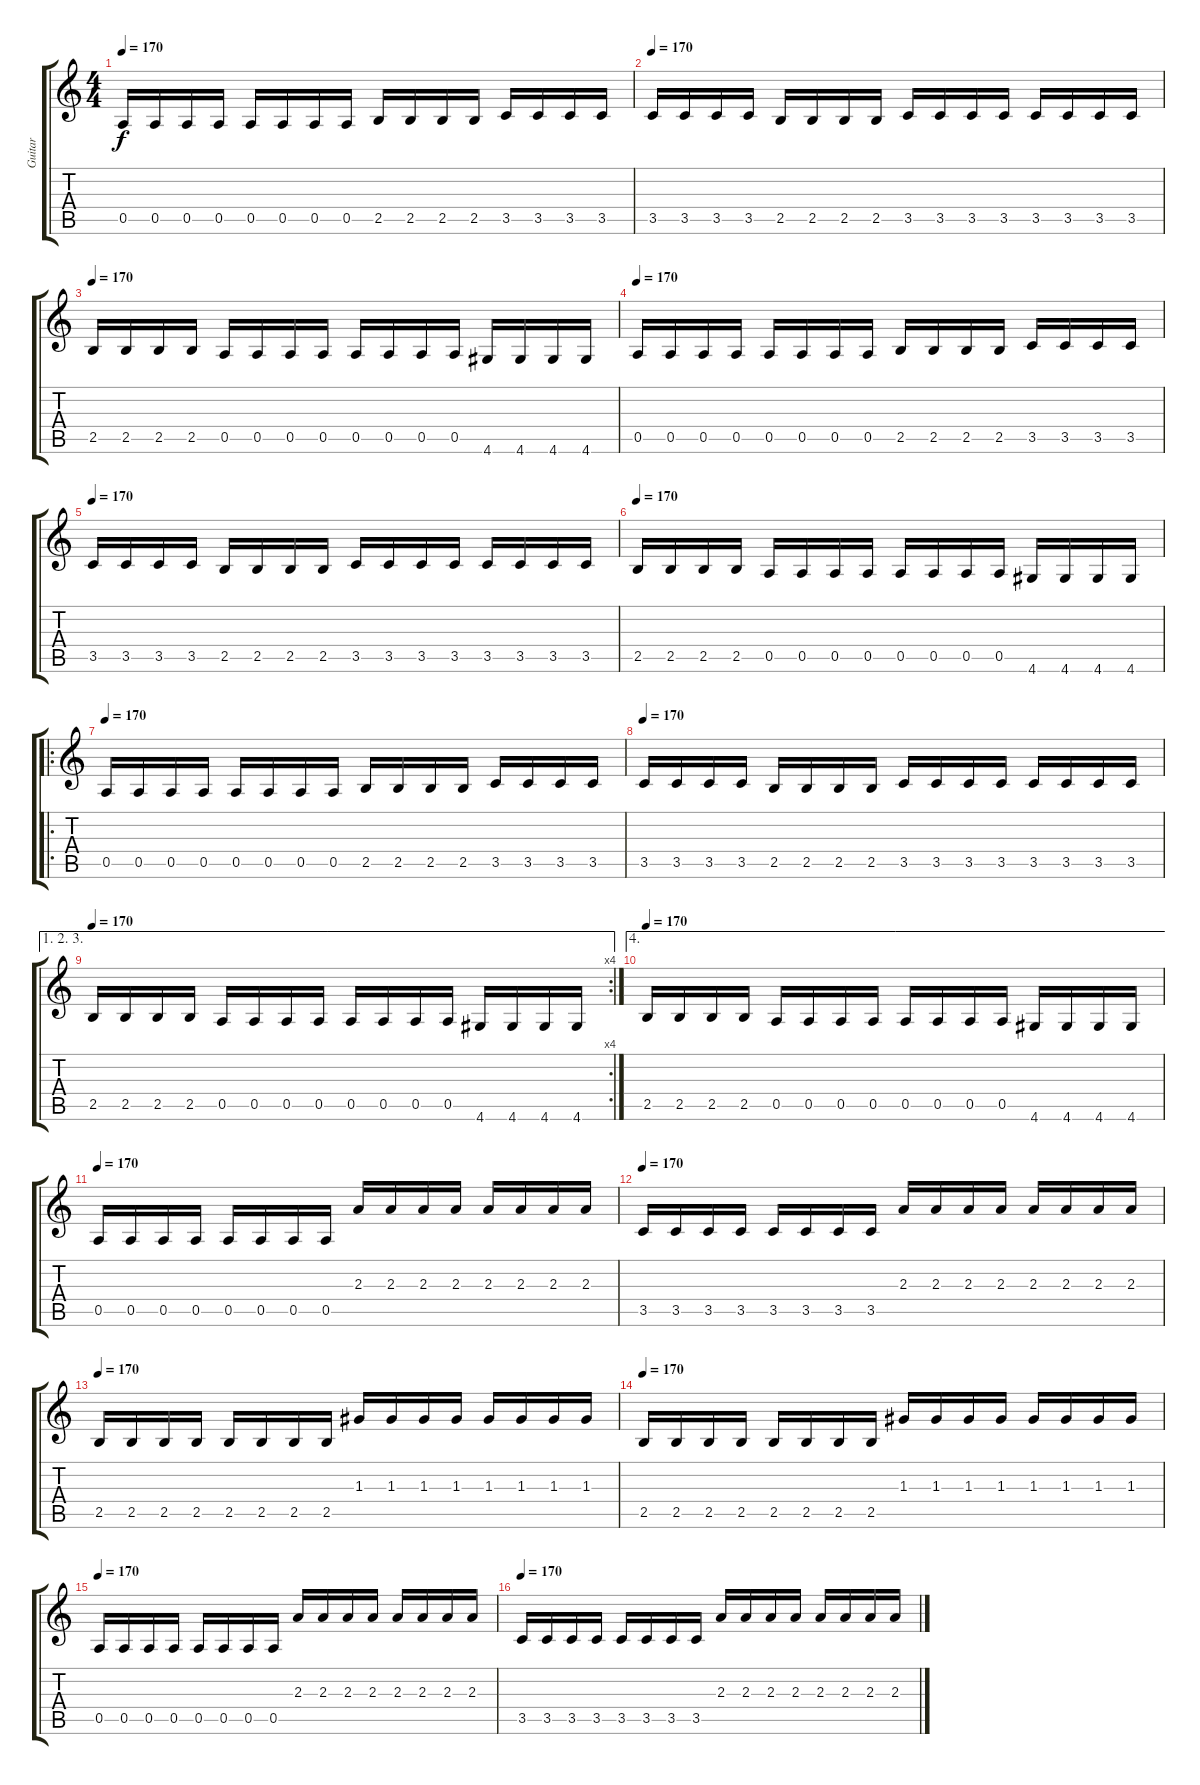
\track ("Guitar" "Guitar") {instrument distortionguitar}
\staff {score tabs}
\tuning (E4 B3 G3 D3 A2 E2) {hide}
\ts (4 4)
\tempo 170
\clef g2
\ks c
0.5.16{dy f} 0.5.16 0.5.16 0.5.16 0.5.16 0.5.16 0.5.16 0.5.16 2.5.16 2.5.16 2.5.16 2.5.16 3.5.16 3.5.16 3.5.16 3.5.16 |
\tempo 170
3.5.16 3.5.16 3.5.16 3.5.16 2.5.16 2.5.16 2.5.16 2.5.16 3.5.16 3.5.16 3.5.16 3.5.16 3.5.16 3.5.16 3.5.16 3.5.16 |
\tempo 170
2.5.16 2.5.16 2.5.16 2.5.16 0.5.16 0.5.16 0.5.16 0.5.16 0.5.16 0.5.16 0.5.16 0.5.16 4.6.16 4.6.16 4.6.16 4.6.16 |
\tempo 170
0.5.16 0.5.16 0.5.16 0.5.16 0.5.16 0.5.16 0.5.16 0.5.16 2.5.16 2.5.16 2.5.16 2.5.16 3.5.16 3.5.16 3.5.16 3.5.16 |
\tempo 170
3.5.16 3.5.16 3.5.16 3.5.16 2.5.16 2.5.16 2.5.16 2.5.16 3.5.16 3.5.16 3.5.16 3.5.16 3.5.16 3.5.16 3.5.16 3.5.16 |
\tempo 170
2.5.16 2.5.16 2.5.16 2.5.16 0.5.16 0.5.16 0.5.16 0.5.16 0.5.16 0.5.16 0.5.16 0.5.16 4.6.16 4.6.16 4.6.16 4.6.16 |
\ro
\tempo 170
0.5.16 0.5.16 0.5.16 0.5.16 0.5.16 0.5.16 0.5.16 0.5.16 2.5.16 2.5.16 2.5.16 2.5.16 3.5.16 3.5.16 3.5.16 3.5.16 |
\tempo 170
3.5.16 3.5.16 3.5.16 3.5.16 2.5.16 2.5.16 2.5.16 2.5.16 3.5.16 3.5.16 3.5.16 3.5.16 3.5.16 3.5.16 3.5.16 3.5.16 |
\ae (1 2 3)
\rc 4
\tempo 170
2.5.16 2.5.16 2.5.16 2.5.16 0.5.16 0.5.16 0.5.16 0.5.16 0.5.16 0.5.16 0.5.16 0.5.16 4.6.16 4.6.16 4.6.16 4.6.16 |
\ae 4
\tempo 170
2.5.16 2.5.16 2.5.16 2.5.16 0.5.16 0.5.16 0.5.16 0.5.16 0.5.16 0.5.16 0.5.16 0.5.16 4.6.16 4.6.16 4.6.16 4.6.16 |
\tempo 170
0.5.16 0.5.16 0.5.16 0.5.16 0.5.16 0.5.16 0.5.16 0.5.16 2.3.16 2.3.16 2.3.16 2.3.16 2.3.16 2.3.16 2.3.16 2.3.16 |
\tempo 170
3.5.16 3.5.16 3.5.16 3.5.16 3.5.16 3.5.16 3.5.16 3.5.16 2.3.16 2.3.16 2.3.16 2.3.16 2.3.16 2.3.16 2.3.16 2.3.16 |
\tempo 170
2.5.16 2.5.16 2.5.16 2.5.16 2.5.16 2.5.16 2.5.16 2.5.16 1.3.16 1.3.16 1.3.16 1.3.16 1.3.16 1.3.16 1.3.16 1.3.16 |
\tempo 170
2.5.16 2.5.16 2.5.16 2.5.16 2.5.16 2.5.16 2.5.16 2.5.16 1.3.16 1.3.16 1.3.16 1.3.16 1.3.16 1.3.16 1.3.16 1.3.16 |
\tempo 170
0.5.16 0.5.16 0.5.16 0.5.16 0.5.16 0.5.16 0.5.16 0.5.16 2.3.16 2.3.16 2.3.16 2.3.16 2.3.16 2.3.16 2.3.16 2.3.16 |
\tempo 170
3.5.16 3.5.16 3.5.16 3.5.16 3.5.16 3.5.16 3.5.16 3.5.16 2.3.16 2.3.16 2.3.16 2.3.16 2.3.16 2.3.16 2.3.16 2.3.16
